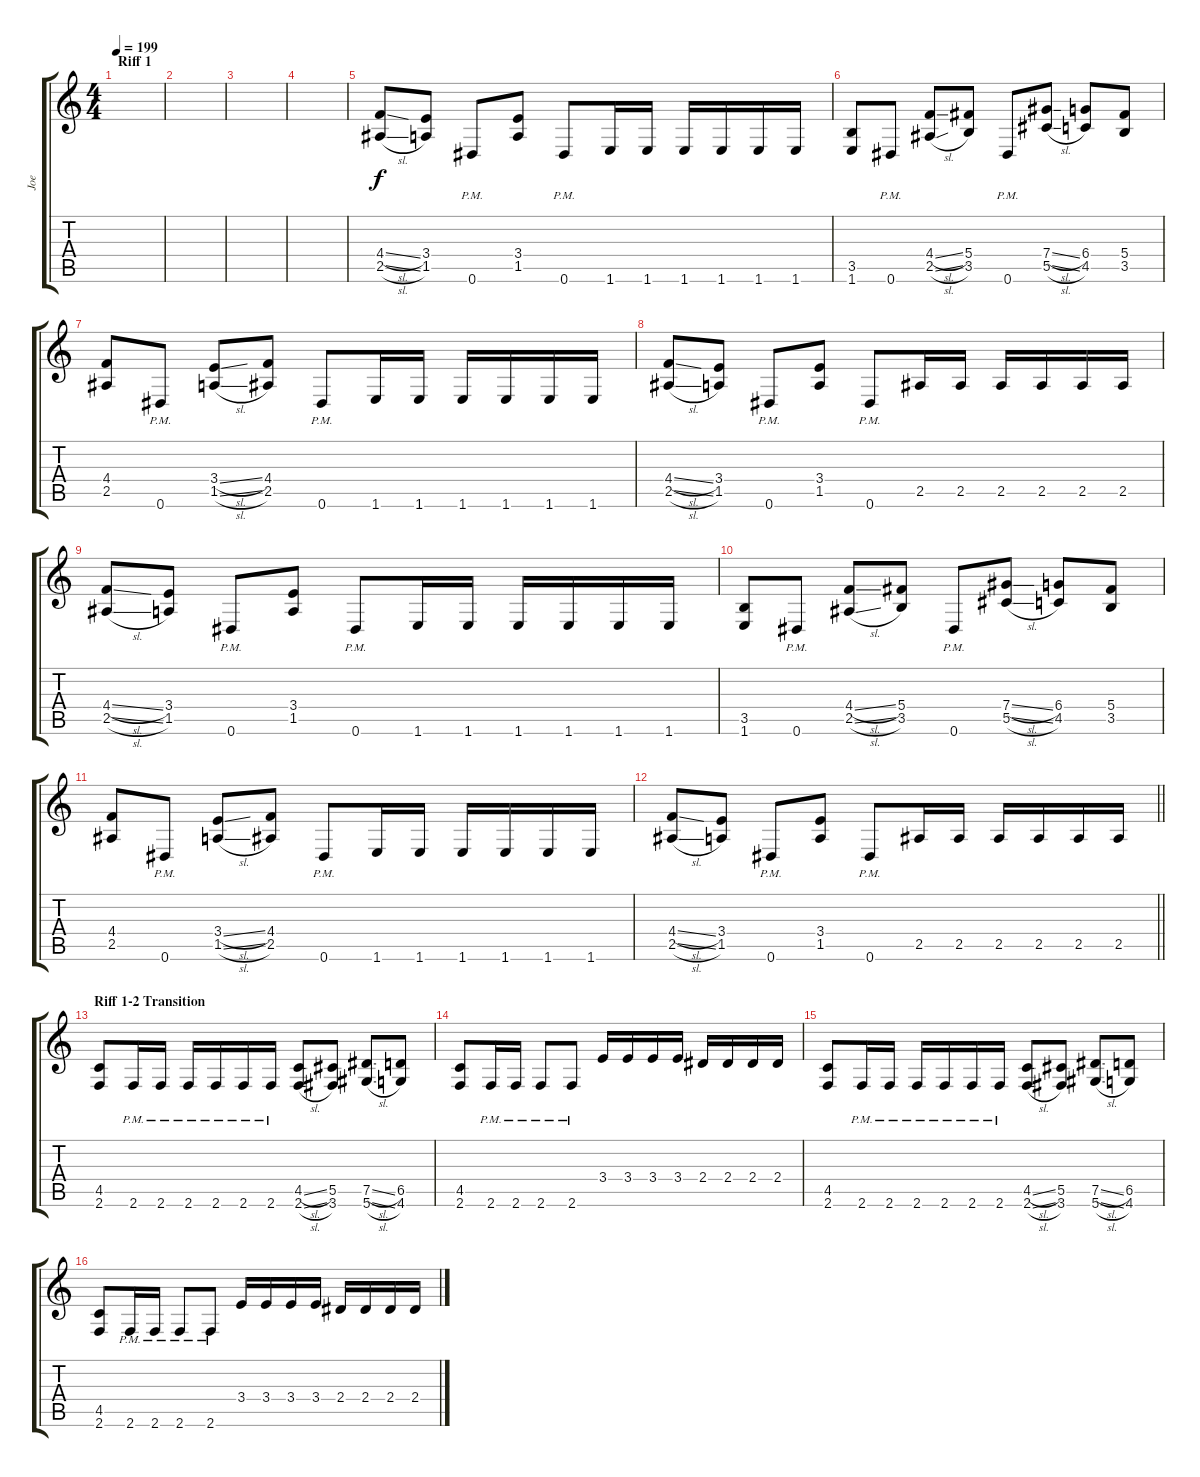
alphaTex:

\track ("Joe" "Joe") {instrument distortionguitar}
\staff {score tabs}
\tuning (Eb4 Bb3 Gb3 Db3 Ab2 Eb2) {hide}
\ts (4 4)
\section ("" "Riff 1")
\tempo 199
\clef g2
\ks c
|
|
|
|
(4.4{sl} 2.5{sl}).8 (3.4 1.5).8 0.6{pm}.8 (3.4 1.5).8 0.6{pm}.8 1.6.16 1.6.16 1.6.16 1.6.16 1.6.16 1.6.16 |
(3.5 1.6).8 0.6{pm}.8 (4.4{sl} 2.5{sl}).8 (5.4 3.5).8 0.6{pm}.8 (7.4{sl} 5.5{sl}).8 (6.4 4.5).8 (5.4 3.5).8 |
(4.4 2.5).8 0.6{pm}.8 (3.4{sl} 1.5{sl}).8 (4.4 2.5).8 0.6{pm}.8 1.6.16 1.6.16 1.6.16 1.6.16 1.6.16 1.6.16 |
(4.4{sl} 2.5{sl}).8 (3.4 1.5).8 0.6{pm}.8 (3.4 1.5).8 0.6{pm}.8 2.5.16 2.5.16 2.5.16 2.5.16 2.5.16 2.5.16 |
(4.4{sl} 2.5{sl}).8 (3.4 1.5).8 0.6{pm}.8 (3.4 1.5).8 0.6{pm}.8 1.6.16 1.6.16 1.6.16 1.6.16 1.6.16 1.6.16 |
(3.5 1.6).8 0.6{pm}.8 (4.4{sl} 2.5{sl}).8 (5.4 3.5).8 0.6{pm}.8 (7.4{sl} 5.5{sl}).8 (6.4 4.5).8 (5.4 3.5).8 |
(4.4 2.5).8 0.6{pm}.8 (3.4{sl} 1.5{sl}).8 (4.4 2.5).8 0.6{pm}.8 1.6.16 1.6.16 1.6.16 1.6.16 1.6.16 1.6.16 |
\barLineRight lightlight
(4.4{sl} 2.5{sl}).8 (3.4 1.5).8 0.6{pm}.8 (3.4 1.5).8 0.6{pm}.8 2.5.16 2.5.16 2.5.16 2.5.16 2.5.16 2.5.16 |
\section ("" "Riff 1-2 Transition")
(4.5 2.6).8 2.6{pm}.16 2.6{pm}.16 2.6{pm}.16 2.6{pm}.16 2.6{pm}.16 2.6{pm}.16 (4.5{sl} 2.6{sl}).8 (5.5 3.6).8 (7.5{sl} 5.6{sl}).8 (6.5 4.6).8 |
(4.5 2.6).8 2.6{pm}.16 2.6{pm}.16 2.6{pm}.8 2.6{pm}.8 3.4.16 3.4.16 3.4.16 3.4.16 2.4.16 2.4.16 2.4.16 2.4.16 |
(4.5 2.6).8 2.6{pm}.16 2.6{pm}.16 2.6{pm}.16 2.6{pm}.16 2.6{pm}.16 2.6{pm}.16 (4.5{sl} 2.6{sl}).8 (5.5 3.6).8 (7.5{sl} 5.6{sl}).8 (6.5 4.6).8 |
(4.5 2.6).8 2.6{pm}.16 2.6{pm}.16 2.6{pm}.8 2.6{pm}.8 3.4.16 3.4.16 3.4.16 3.4.16 2.4.16 2.4.16 2.4.16 2.4.16
